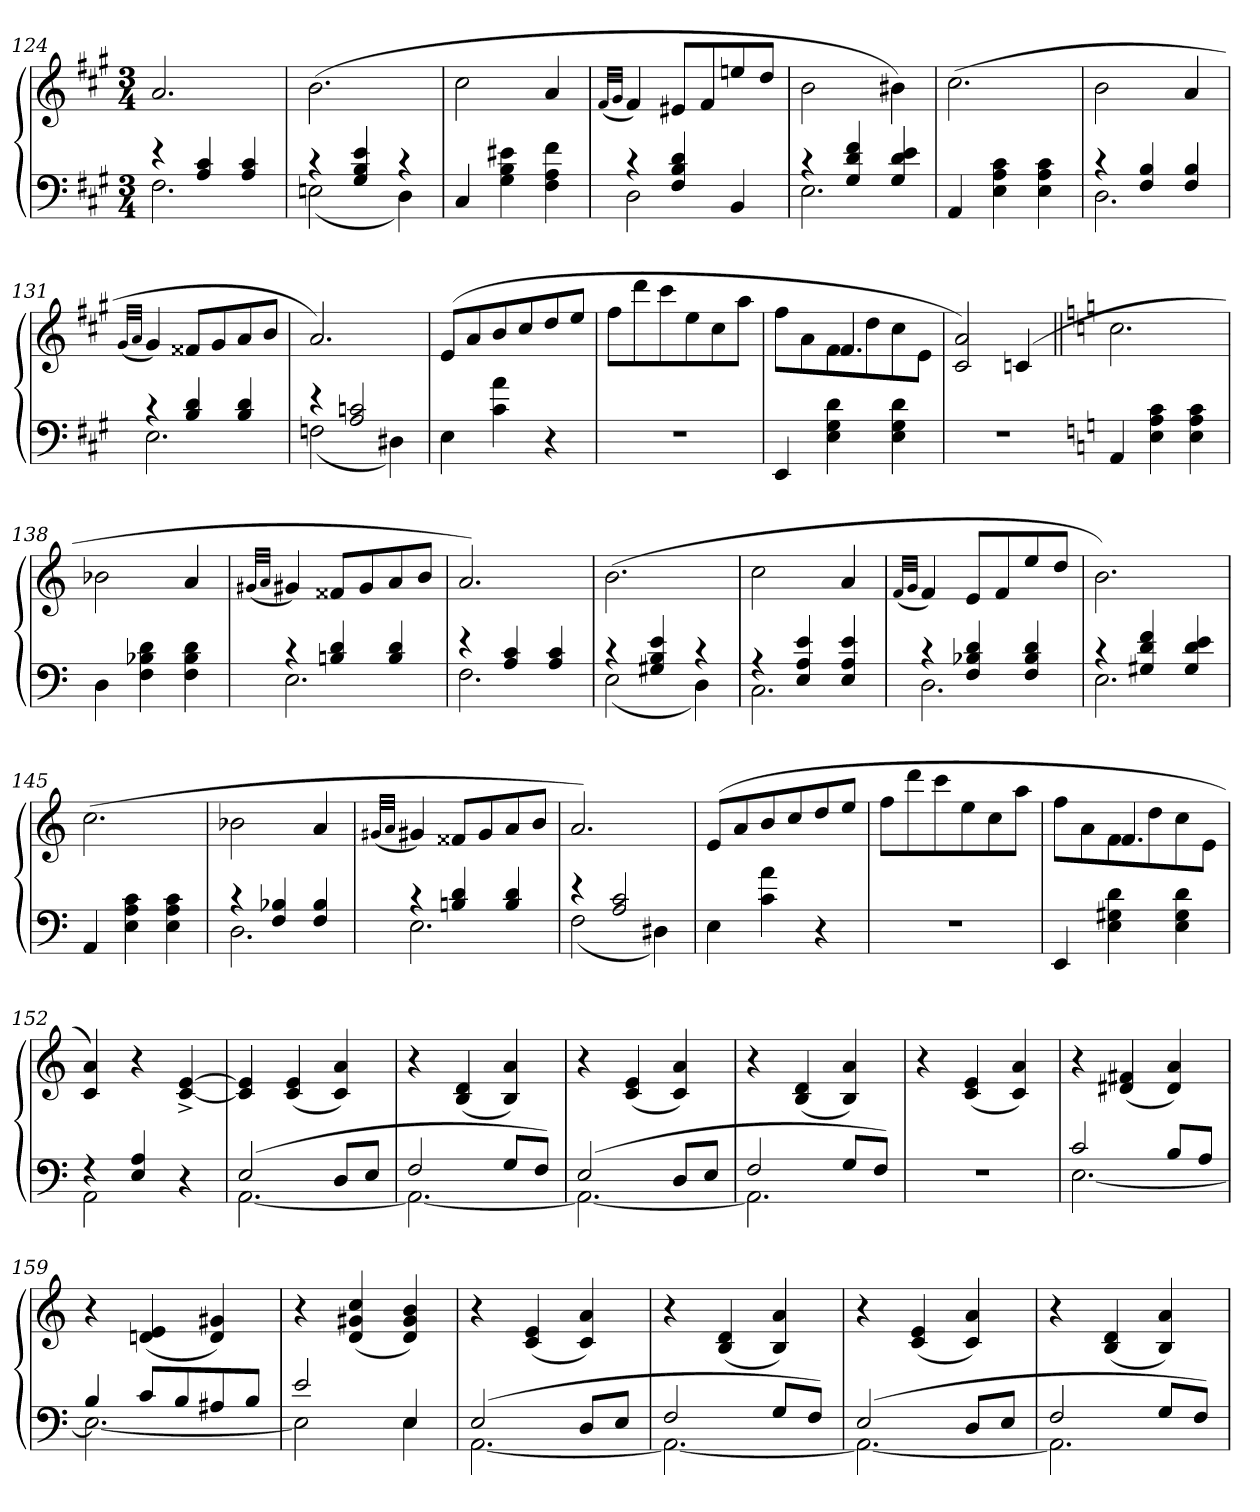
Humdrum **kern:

**kern	**kern
*part1	*part1
*staff2	*staff1
*clefF4	*clefG2
*k[f#c#g#]	*k[f#c#g#]
*M3/4	*M3/4
=124	=124
*^	*
4r	2.F#\	2.a/
4A/ 4c#/	.	.
4A/ 4c#/	.	.
=125	=125	=125
4r	(2En\	(2.b\
4G#/ 4B/ 4e/	.	.
4r	4D\)	.
*v	*v	*
=126	=126
4C#/	2cc#\
4G#\ 4B\ 4e#X\	.
4F#\ 4A\ 4f#\	4a/
=127	=127
.	(32qf#/LLL
.	32qg#/JJJ
*^	*
4r	2D\	4f#/)
4F#/ 4B/ 4d/	.	8e#X/L
.	.	8f#/
4BB/	4ryy	8een/
.	.	8dd/J
=128	=128	=128
4r	2.E\	2b\
4G#/ 4d/ 4f#/	.	.
4G#/ 4d/ 4e/	.	4b#X\)
*v	*v	*
=129	=129
4AA/	(2.cc#\
4E\ 4A\ 4c#\	.
4E\ 4A\ 4c#\	.
=130	=130
*^	*
4r	2.D\	2b\
4F#/ 4B/	.	.
4F#/ 4B/	.	4a/
=131	=131	=131
.	.	(32qg#/LLL
.	.	32qa/JJJ
4r	2.E\	4g#/)
4B/ 4d/	.	8f##X/L
.	.	8g#/
4B/ 4d/	.	8a/
.	.	8b/J
=132	=132	=132
4r	(2Fn\	2.a/)
2A/ 2cn/	.	.
.	4D#X\)	.
*v	*v	*
=133	=133
4E\	(8e/L
.	8a/
4c#\ 4a\	8b/
.	8cc#/
4r	8dd/
.	8ee/J
=134	=134
2.r	8ff#\L
.	8ddd\
.	8ccc#\
.	8ee\
.	8cc#\
.	8aa\J
=135	=135
*	*^
4EE/	8ff#\L	4ryy
.	8a\	.
4E\ 4G#\ 4d\	8f#\	4.f#/
.	8dd\	.
4E\ 4G#\ 4d\	8cc#\	.
.	8e\J	8ryy
*	*v	*v
=136	=136
2.r	2c#/ 2a/)
.	(4cn/
=137	=137||
*k[]	*k[]
4AA/	2.cc\
4E\ 4A\ 4c\	.
4E\ 4A\ 4c\	.
=138	=138
4D\	2b-X\
4F\ 4B-X\ 4d\	.
4F\ 4B-\ 4d\	4a/
=139	=139
.	(32qg#X/LLL
.	32qa/JJJ
*^	*
4r	2.E\	4g#X/)
4Bn/ 4d/	.	8f##X/L
.	.	8g#/
4B/ 4d/	.	8a/
.	.	8b/J
=140	=140	=140
4r	2.F\	2.a/)
4A/ 4c/	.	.
4A/ 4c/	.	.
=141	=141	=141
4r	(2E\	(2.b\
4G#X/ 4B/ 4e/	.	.
4r	4D\)	.
=142	=142	=142
4r	2.C\	2cc\
4E/ 4A/ 4e/	.	.
4E/ 4A/ 4e/	.	4a/
=143	=143	=143
.	.	(32qf/LLL
.	.	32qg/JJJ
4r	2.D\	4f/)
4F/ 4B-X/ 4d/	.	8e/L
.	.	8f/
4F/ 4B-/ 4d/	.	8ee/
.	.	8dd/J
=144	=144	=144
4r	2.E\	2.b\)
4G#X/ 4d/ 4f/	.	.
4G#/ 4d/ 4e/	.	.
*v	*v	*
=145	=145
4AA/	(2.cc\
4E\ 4A\ 4c\	.
4E\ 4A\ 4c\	.
=146	=146
*^	*
4r	2.D\	2b-X\
4F/ 4B-X/	.	.
4F/ 4B-/	.	4a/
=147	=147	=147
.	.	(32qg#X/LLL
.	.	32qa/JJJ
4r	2.E\	4g#X/)
4Bn/ 4d/	.	8f##X/L
.	.	8g#/
4B/ 4d/	.	8a/
.	.	8b/J
=148	=148	=148
4r	(2F\	2.a/)
2A/ 2c/	.	.
.	4D#X\)	.
*v	*v	*
=149	=149
4E\	(8e/L
.	8a/
4c\ 4a\	8b/
.	8cc/
4r	8dd/
.	8ee/J
=150	=150
2.r	8ff\L
.	8ddd\
.	8ccc\
.	8ee\
.	8cc\
.	8aa\J
=151	=151
*	*^
4EE/	8ff\L	4ryy
.	8a\	.
4E\ 4G#X\ 4d\	8f\	4.f/
.	8dd\	.
4E\ 4G#\ 4d\	8cc\	.
.	8e\J	8ryy
*	*v	*v
=152	=152
*^	*
4r	2AA\	4c/ 4a/)
4E/ 4A/	.	4r
4r	4ryy	[4c^/ [4e^/
=153	=153	=153
(2E/	[2.AA\	4c]/ 4e]/
.	.	(4c/ 4e/
8D/L	.	4c/ 4a/)
8E/J	.	.
=154	=154	=154
2F/	2.AA\_	4r
.	.	(4B/ 4d/
8G/L	.	4B/ 4a/)
8F/J)	.	.
=155	=155	=155
(2E/	2.AA\_	4r
.	.	(4c/ 4e/
8D/L	.	4c/ 4a/)
8E/J	.	.
=156	=156	=156
2F/	2.AA\]	4r
.	.	(4B/ 4d/
8G/L	.	4B/ 4a/)
8F/J)	.	.
*v	*v	*
=157	=157
2.r	4r
.	(4c/ 4e/
.	4c/ 4a/)
=158	=158
*^	*
2c/	[2.E\	4r
.	.	(4d#X/ 4f#X/
8B/L	.	4d#/ 4a/)
8A/J	.	.
=159	=159	=159
4B/	2.E\_	4r
8c/L	.	(4dn/ 4e/
8B/	.	.
8A#X/	.	4d/ 4g#X/)
8B/J	.	.
=160	=160	=160
2e/	2E\]	4r
.	.	(4d/ 4g#X/ 4cc/
4E/	4E\	4d/ 4g#/ 4b/)
=161	=161	=161
(2E/	[2.AA\	4r
.	.	(4c/ 4e/
8D/L	.	4c/ 4a/)
8E/J	.	.
=162	=162	=162
2F/	2.AA\_	4r
.	.	(4B/ 4d/
8G/L	.	4B/ 4a/)
8F/J)	.	.
=163	=163	=163
(2E/	2.AA\_	4r
.	.	(4c/ 4e/
8D/L	.	4c/ 4a/)
8E/J	.	.
=164	=164	=164
2F/	2.AA\]	4r
.	.	(4B/ 4d/
8G/L	.	4B/ 4a/)
8F/J)	.	.
*v	*v	*
=	=
*-	*-
